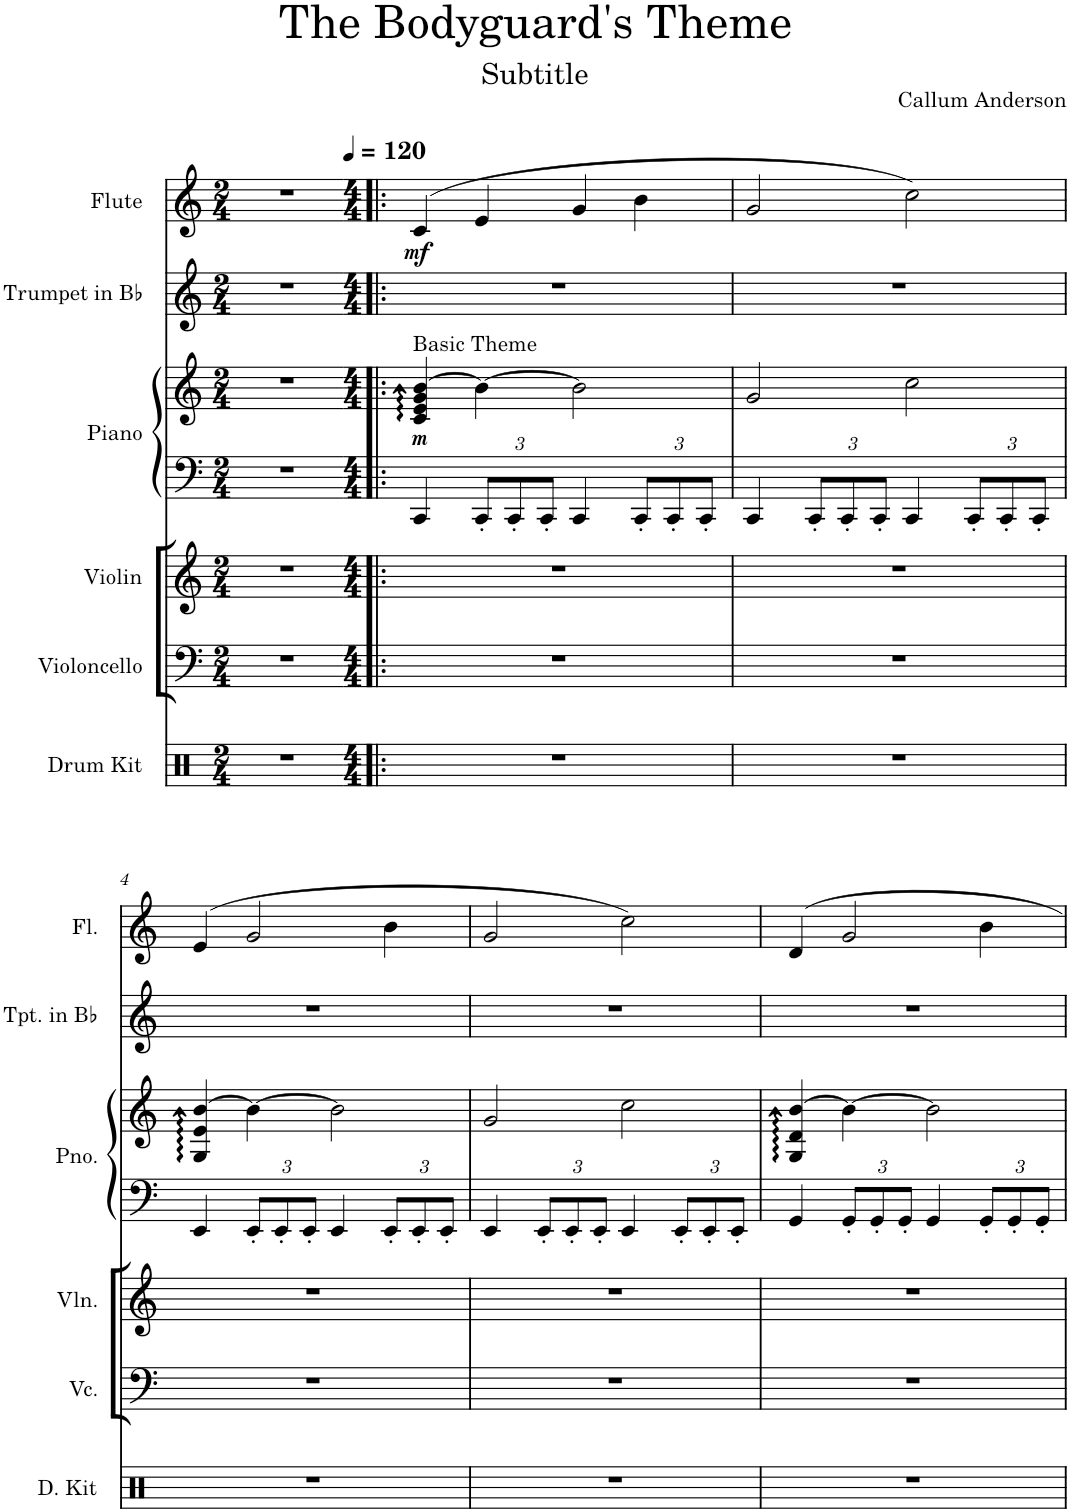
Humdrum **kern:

**kern	**kern	**kern	**kern	**kern	**dynam	**kern	**kern	**dynam
*part6	*part5	*part4	*part3	*part3	*part3	*part2	*part1	*part1
*staff7	*staff6	*staff5	*staff4	*staff3	*staff3/4	*staff2	*staff1	*staff1
*I"Drum Kit	*I"Violoncello	*I"Violin	*I"Piano	*	*	*I"Trumpet in Bb	*I"Flute	*
*I'D. Kit	*I'Vc.	*I'Vln.	*I'Pno.	*	*	*I'Tpt. in Bb	*I'Fl.	*
*clefX	*clefF4	*clefG2	*clefF4	*clefG2	*	*clefG2	*clefG2	*
*	*	*	*	*	*	*Trd1c2	*	*
*k[]	*k[]	*k[]	*k[]	*k[]	*	*k[]	*k[]	*
*M2/4	*M2/4	*M2/4	*M2/4	*M2/4	*	*M2/4	*M2/4	*
=1	=1	=1	=1	=1	=1	=1	=1	=1
2r	2r	2r	2r	2r	.	2r	2r	.
=2!|:	=2!|:	=2!|:	=2!|:	=2!|:	=2!|:	=2!|:	=2!|:	=2!|:
*M4/4	*M4/4	*M4/4	*M4/4	*M4/4	*	*M4/4	*M4/4	*
*	*	*	*	*	*	*	*MM120	*
!	!	!	!	!LO:TX:a:t=Basic Theme	!	!	!	!
!	!	!	!	!	!LO:DY:b	!	!	!LO:DY:b
1r	1r	1r	4CC/	4c/ 4e/ 4g/ [4b/	other-dynamics	1r	(4c/	mf
*	*	*	*Xbrackettup	*	*	*	*	*
.	.	.	12CC'/L	4b\_	.	.	4e/	.
.	.	.	12CC'/	.	.	.	.	.
.	.	.	12CC'/J	.	.	.	.	.
.	.	.	4CC/	2b\]	.	.	4g/	.
.	.	.	12CC'/L	.	.	.	4b\	.
.	.	.	12CC'/	.	.	.	.	.
.	.	.	12CC'/J	.	.	.	.	.
=3	=3	=3	=3	=3	=3	=3	=3	=3
1r	1r	1r	4CC/	2g/	.	1r	2g/	.
.	.	.	12CC'/L	.	.	.	.	.
.	.	.	12CC'/	.	.	.	.	.
.	.	.	12CC'/J	.	.	.	.	.
.	.	.	4CC/	2cc\	.	.	2cc\)	.
.	.	.	12CC'/L	.	.	.	.	.
.	.	.	12CC'/	.	.	.	.	.
.	.	.	12CC'/J	.	.	.	.	.
!!LO:LB:g=z
=4	=4	=4	=4	=4	=4	=4	=4	=4
1r	1r	1r	4EE/	4G/ 4e/ [4b/	.	1r	(4e/	.
.	.	.	12EE'/L	4b\_	.	.	2g/	.
.	.	.	12EE'/	.	.	.	.	.
.	.	.	12EE'/J	.	.	.	.	.
.	.	.	4EE/	2b\]	.	.	.	.
.	.	.	12EE'/L	.	.	.	4b\	.
.	.	.	12EE'/	.	.	.	.	.
.	.	.	12EE'/J	.	.	.	.	.
=5	=5	=5	=5	=5	=5	=5	=5	=5
1r	1r	1r	4EE/	2g/	.	1r	2g/	.
.	.	.	12EE'/L	.	.	.	.	.
.	.	.	12EE'/	.	.	.	.	.
.	.	.	12EE'/J	.	.	.	.	.
.	.	.	4EE/	2cc\	.	.	2cc\)	.
.	.	.	12EE'/L	.	.	.	.	.
.	.	.	12EE'/	.	.	.	.	.
.	.	.	12EE'/J	.	.	.	.	.
=6	=6	=6	=6	=6	=6	=6	=6	=6
1r	1r	1r	4GG/	4G/ 4d/ [4b/	.	1r	4d/	.
.	.	.	12GG'/L	4b\_	.	.	2g/	.
.	.	.	12GG'/	.	.	.	.	.
.	.	.	12GG'/J	.	.	.	.	.
.	.	.	4GG/	2b\]	.	.	.	.
.	.	.	12GG'/L	.	.	.	4b\	.
.	.	.	12GG'/	.	.	.	.	.
.	.	.	12GG'/J	.	.	.	.	.
=	=	=	=	=	=	=	=	=
*-	*-	*-	*-	*-	*-	*-	*-	*-
